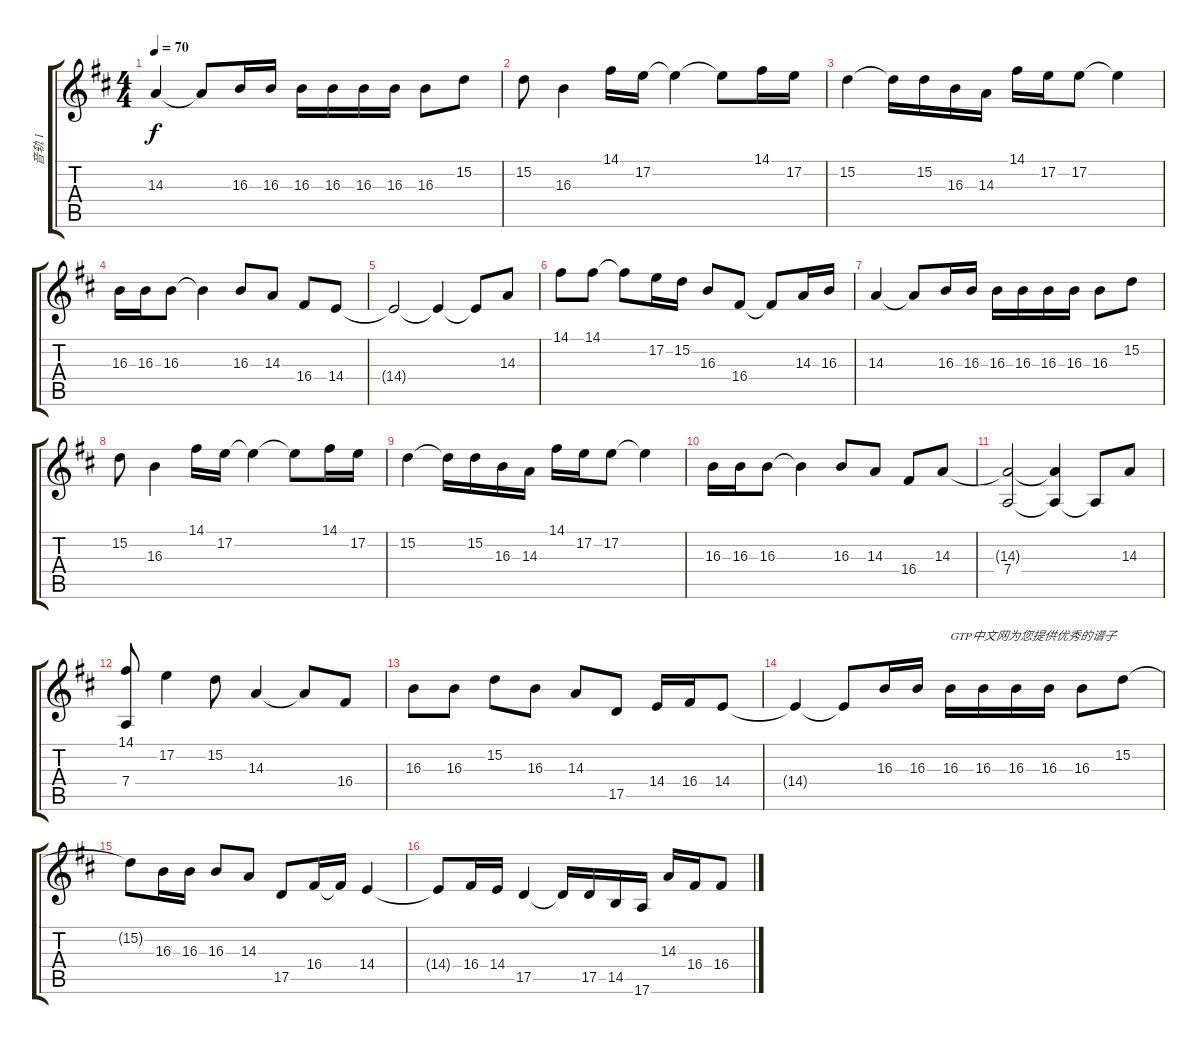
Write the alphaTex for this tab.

\track ("音轨 1" "音轨 1") {instrument pad3polysynth}
\staff {score tabs}
\tuning (E4 B3 G3 D3 A2 E2) {hide}
\ts (4 4)
\tempo 70
\clef g2
\ks d
14.3.4{dy f} 14.3{t}.8 16.3.16 16.3.16 16.3.16 16.3.16 16.3.16 16.3.16 16.3.8 15.2.8 |
15.2.8 16.3.4 14.1.16 17.2.16 17.2{t}.4 17.2{t}.8 14.1.16 17.2.16 |
15.2.4 15.2{t}.16 15.2.16 16.3.16 14.3.16 14.1.16 17.2.16 17.2.8 17.2{t}.4 |
16.3.16 16.3.16 16.3.8 16.3{t}.4 16.3.8 14.3.8 16.4.8 14.4.8 |
14.4{t}.2 14.4{t}.4 14.4{t}.8 14.3.8 |
14.1.8 14.1.8 14.1{t}.8 17.2.16 15.2.16 16.3.8 16.4.8 16.4{t}.8 14.3.16 16.3.16 |
14.3.4 14.3{t}.8 16.3.16 16.3.16 16.3.16 16.3.16 16.3.16 16.3.16 16.3.8 15.2.8 |
15.2.8 16.3.4 14.1.16 17.2.16 17.2{t}.4 17.2{t}.8 14.1.16 17.2.16 |
15.2.4 15.2{t}.16 15.2.16 16.3.16 14.3.16 14.1.16 17.2.16 17.2.8 17.2{t}.4 |
16.3.16 16.3.16 16.3.8 16.3{t}.4 16.3.8 14.3.8 16.4.8 14.3.8 |
(14.3{t} 7.4).2 (14.3{t} 7.4{t}).4 7.4{t}.8 14.3.8 |
(14.1 7.4).8 17.2.4 15.2.8 14.3.4 14.3{t}.8 16.4.8 |
16.3.8 16.3.8 15.2.8 16.3.8 14.3.8 17.5.8 14.4.16 16.4.16 14.4.8 |
14.4{t}.4 14.4{t}.8 16.3.16 16.3.16 16.3.16{txt "GTP中文网为您提供优秀的谱子"} 16.3.16 16.3.16 16.3.16 16.3.8 15.2.8 |
15.2{t}.8 16.3.16 16.3.16 16.3.8 14.3.8 17.5.8 16.4.16 16.4{t}.16 14.4.4 |
14.4{t}.8 16.4.16 14.4.16 17.5.4 17.5{t}.16 17.5.16 14.5.16 17.6.16 14.3.16 16.4.16 16.4.8
